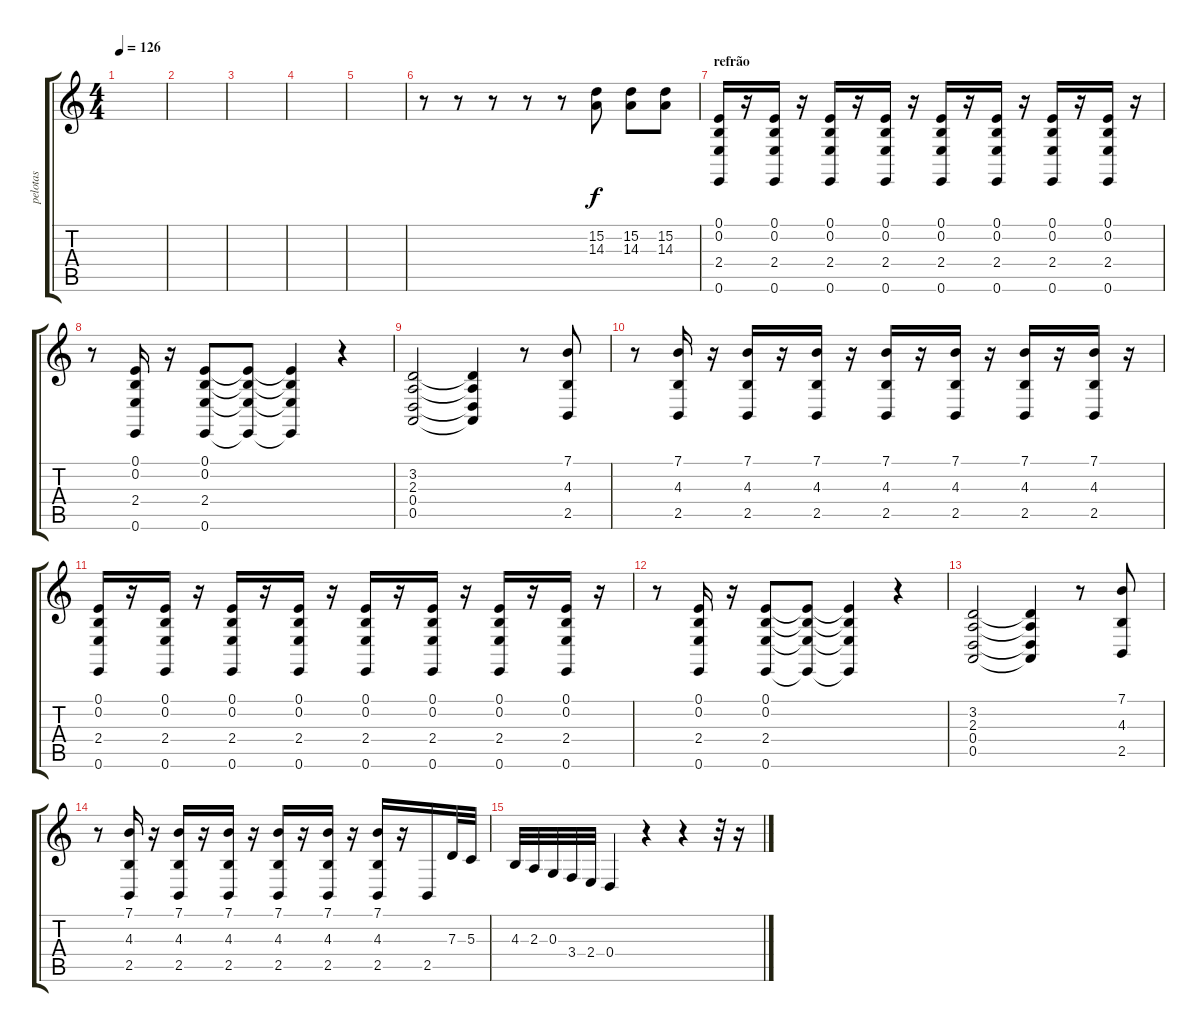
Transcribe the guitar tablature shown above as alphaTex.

\track ("pelotas" "pelotas") {instrument honkytonkpiano}
\staff {score tabs}
\tuning (E4 B3 G3 D3 A2 E2) {hide}
\ts (4 4)
\tempo 126
\clef g2
\ks c
|
|
|
|
|
r.8 r.8 r.8 r.8 r.8 (15.2 14.3).8 (15.2 14.3).8 (15.2 14.3).8 |
\section ("" "refrão")
(0.1 0.2 2.4 0.6).16 r.16 (0.1 0.2 2.4 0.6).16 r.16 (0.1 0.2 2.4 0.6).16 r.16 (0.1 0.2 2.4 0.6).16 r.16 (0.1 0.2 2.4 0.6).16 r.16 (0.1 0.2 2.4 0.6).16 r.16 (0.1 0.2 2.4 0.6).16 r.16 (0.1 0.2 2.4 0.6).16 r.16 |
r.8 (0.1 0.2 2.4 0.6).16 r.16 (0.1 0.2 2.4 0.6).8 (0.1{t} 0.2{t} 2.4{t} 0.6{t}).8 (0.1{t} 0.2{t} 2.4{t} 0.6{t}).4 r.4 |
(3.2 2.3 0.4 0.5).2 (3.2{t} 2.3{t} 0.4{t} 0.5{t}).4 r.8 (7.1 4.3 2.5).8 |
r.8 (7.1 4.3 2.5).16 r.16 (7.1 4.3 2.5).16 r.16 (7.1 4.3 2.5).16 r.16 (7.1 4.3 2.5).16 r.16 (7.1 4.3 2.5).16 r.16 (7.1 4.3 2.5).16 r.16 (7.1 4.3 2.5).16 r.16 |
(0.1 0.2 2.4 0.6).16 r.16 (0.1 0.2 2.4 0.6).16 r.16 (0.1 0.2 2.4 0.6).16 r.16 (0.1 0.2 2.4 0.6).16 r.16 (0.1 0.2 2.4 0.6).16 r.16 (0.1 0.2 2.4 0.6).16 r.16 (0.1 0.2 2.4 0.6).16 r.16 (0.1 0.2 2.4 0.6).16 r.16 |
r.8 (0.1 0.2 2.4 0.6).16 r.16 (0.1 0.2 2.4 0.6).8 (0.1{t} 0.2{t} 2.4{t} 0.6{t}).8 (0.1{t} 0.2{t} 2.4{t} 0.6{t}).4 r.4 |
(3.2 2.3 0.4 0.5).2 (3.2{t} 2.3{t} 0.4{t} 0.5{t}).4 r.8 (7.1 4.3 2.5).8 |
r.8 (7.1 4.3 2.5).16 r.16 (7.1 4.3 2.5).16 r.16 (7.1 4.3 2.5).16 r.16 (7.1 4.3 2.5).16 r.16 (7.1 4.3 2.5).16 r.16 (7.1 4.3 2.5).16 r.16 2.5.16 7.3.32 5.3.32 |
4.3.32 2.3.32 0.3.32 3.4.32 2.4.32 0.4.4 r.4 r.4 r.32 r.16
